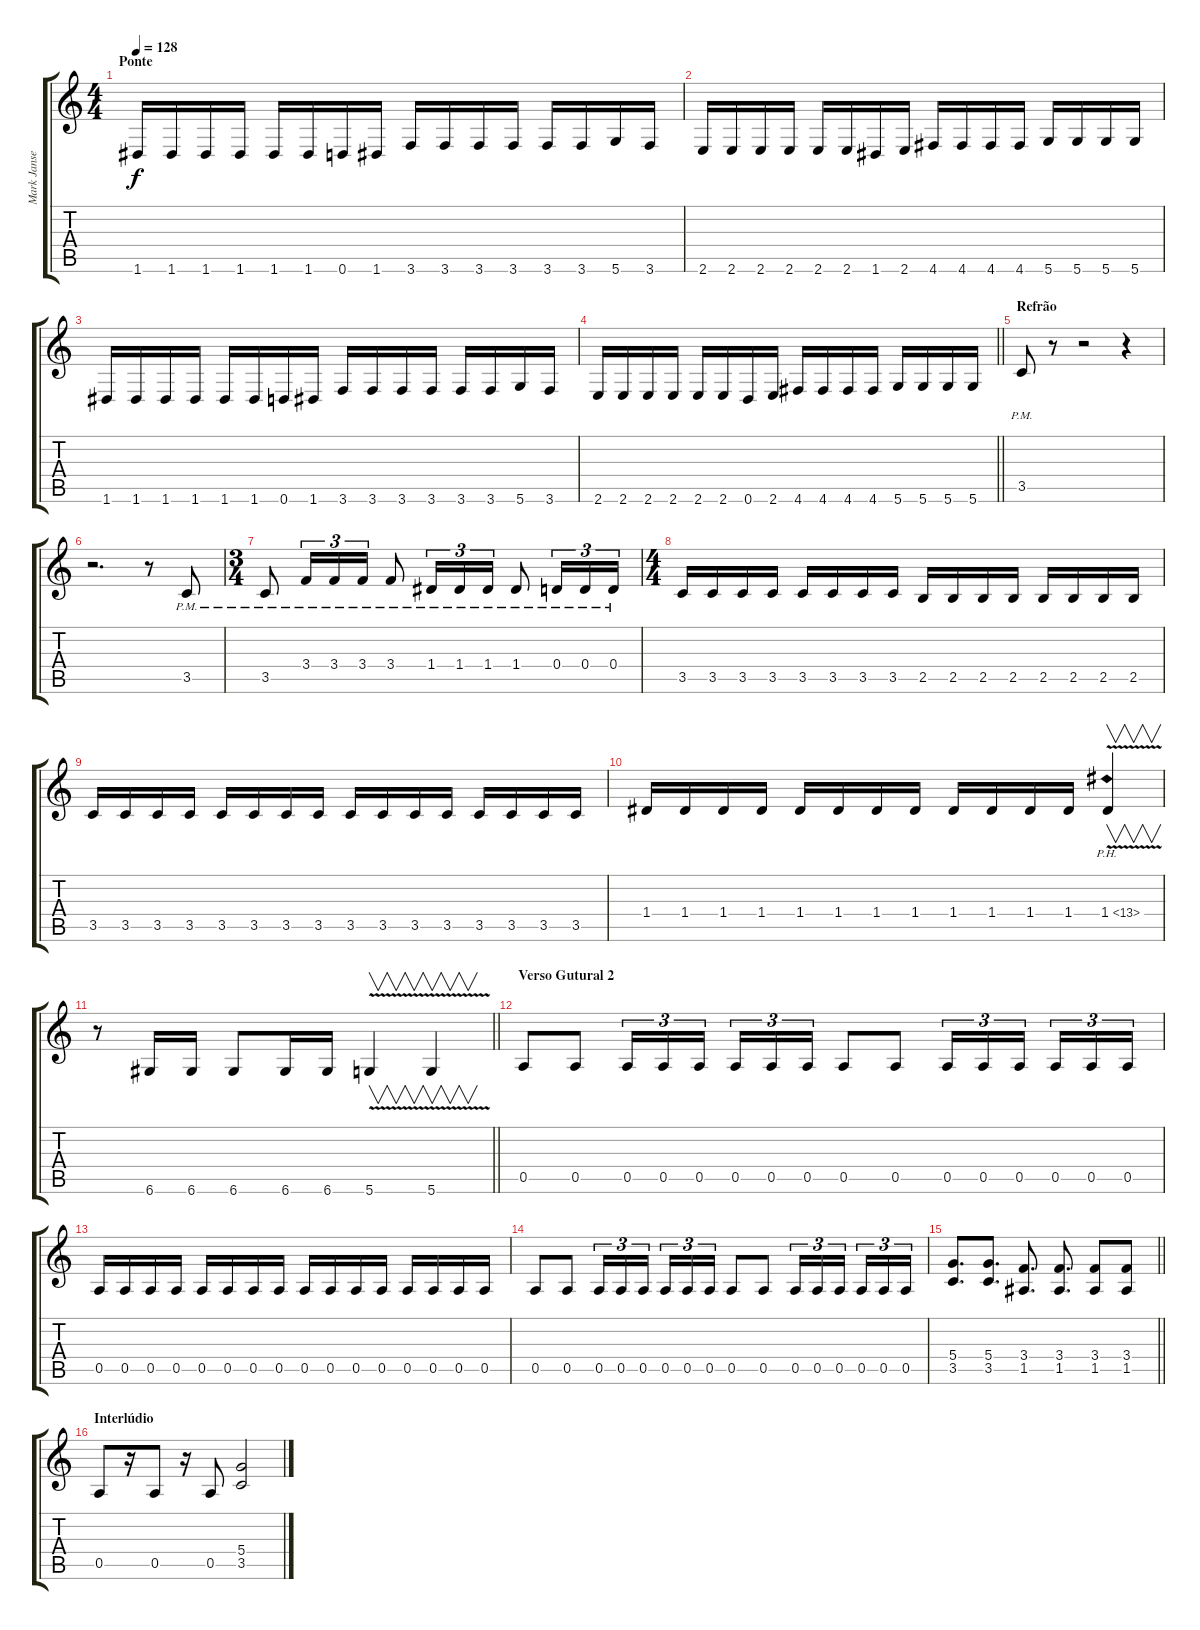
\track ("Mark Jansen" "Mark Janse") {instrument distortionguitar}
\staff {score tabs}
\tuning (E4 B3 G3 D3 A2 D2) {hide}
\ts (4 4)
\section ("" "Ponte")
\tempo 128
\clef g2
\ks c
1.6.16{dy f} 1.6.16 1.6.16 1.6.16 1.6.16 1.6.16 0.6.16 1.6.16 3.6.16 3.6.16 3.6.16 3.6.16 3.6.16 3.6.16 5.6.16 3.6.16 |
2.6.16 2.6.16 2.6.16 2.6.16 2.6.16 2.6.16 1.6.16 2.6.16 4.6.16 4.6.16 4.6.16 4.6.16 5.6.16 5.6.16 5.6.16 5.6.16 |
1.6.16 1.6.16 1.6.16 1.6.16 1.6.16 1.6.16 0.6.16 1.6.16 3.6.16 3.6.16 3.6.16 3.6.16 3.6.16 3.6.16 5.6.16 3.6.16 |
\barLineRight lightlight
2.6.16 2.6.16 2.6.16 2.6.16 2.6.16 2.6.16 0.6.16 2.6.16 4.6.16 4.6.16 4.6.16 4.6.16 5.6.16 5.6.16 5.6.16 5.6.16 |
\section ("" "Refrão")
3.5{pm}.8 r.8 r.2 r.4 |
r.2{d} r.8 3.5{pm}.8 |
\ts (3 4)
3.5{pm}.8 3.4{pm}.16{tu (3 2)} 3.4{pm}.16{tu (3 2)} 3.4{pm}.16{tu (3 2)} 3.4{pm}.8 1.4{pm}.16{tu (3 2)} 1.4{pm}.16{tu (3 2)} 1.4{pm}.16{tu (3 2)} 1.4{pm}.8 0.4{pm}.16{tu (3 2)} 0.4{pm}.16{tu (3 2)} 0.4{pm}.16{tu (3 2)} |
\ts (4 4)
3.5.16 3.5.16 3.5.16 3.5.16 3.5.16 3.5.16 3.5.16 3.5.16 2.5.16 2.5.16 2.5.16 2.5.16 2.5.16 2.5.16 2.5.16 2.5.16 |
3.5.16 3.5.16 3.5.16 3.5.16 3.5.16 3.5.16 3.5.16 3.5.16 3.5.16 3.5.16 3.5.16 3.5.16 3.5.16 3.5.16 3.5.16 3.5.16 |
1.4.16 1.4.16 1.4.16 1.4.16 1.4.16 1.4.16 1.4.16 1.4.16 1.4.16 1.4.16 1.4.16 1.4.16 1.4{ph 12 v}.4{v} |
\barLineRight lightlight
r.8 6.6.16 6.6.16 6.6.8 6.6.16 6.6.16 5.6{v}.4{v} 5.6{v}.4{v} |
\section ("" "Verso Gutural 2")
0.5.8 0.5.8 0.5.16{tu (3 2)} 0.5.16{tu (3 2)} 0.5.16{tu (3 2) beam splitsecondary} 0.5.16{tu (3 2)} 0.5.16{tu (3 2)} 0.5.16{tu (3 2)} 0.5.8 0.5.8 0.5.16{tu (3 2)} 0.5.16{tu (3 2)} 0.5.16{tu (3 2) beam splitsecondary} 0.5.16{tu (3 2)} 0.5.16{tu (3 2)} 0.5.16{tu (3 2)} |
0.5.16 0.5.16 0.5.16 0.5.16 0.5.16 0.5.16 0.5.16 0.5.16 0.5.16 0.5.16 0.5.16 0.5.16 0.5.16 0.5.16 0.5.16 0.5.16 |
0.5.8 0.5.8 0.5.16{tu (3 2)} 0.5.16{tu (3 2)} 0.5.16{tu (3 2) beam splitsecondary} 0.5.16{tu (3 2)} 0.5.16{tu (3 2)} 0.5.16{tu (3 2)} 0.5.8 0.5.8 0.5.16{tu (3 2)} 0.5.16{tu (3 2)} 0.5.16{tu (3 2) beam splitsecondary} 0.5.16{tu (3 2)} 0.5.16{tu (3 2)} 0.5.16{tu (3 2)} |
\barLineRight lightlight
(5.4 3.5).8{d} (5.4 3.5).8{d} (3.4 1.5).8{d} (3.4 1.5).8{d} (3.4 1.5).8 (3.4 1.5).8 |
\section ("" "Interlúdio")
0.5.8 r.16 0.5.8 r.16 0.5.8 (5.4 3.5).2
